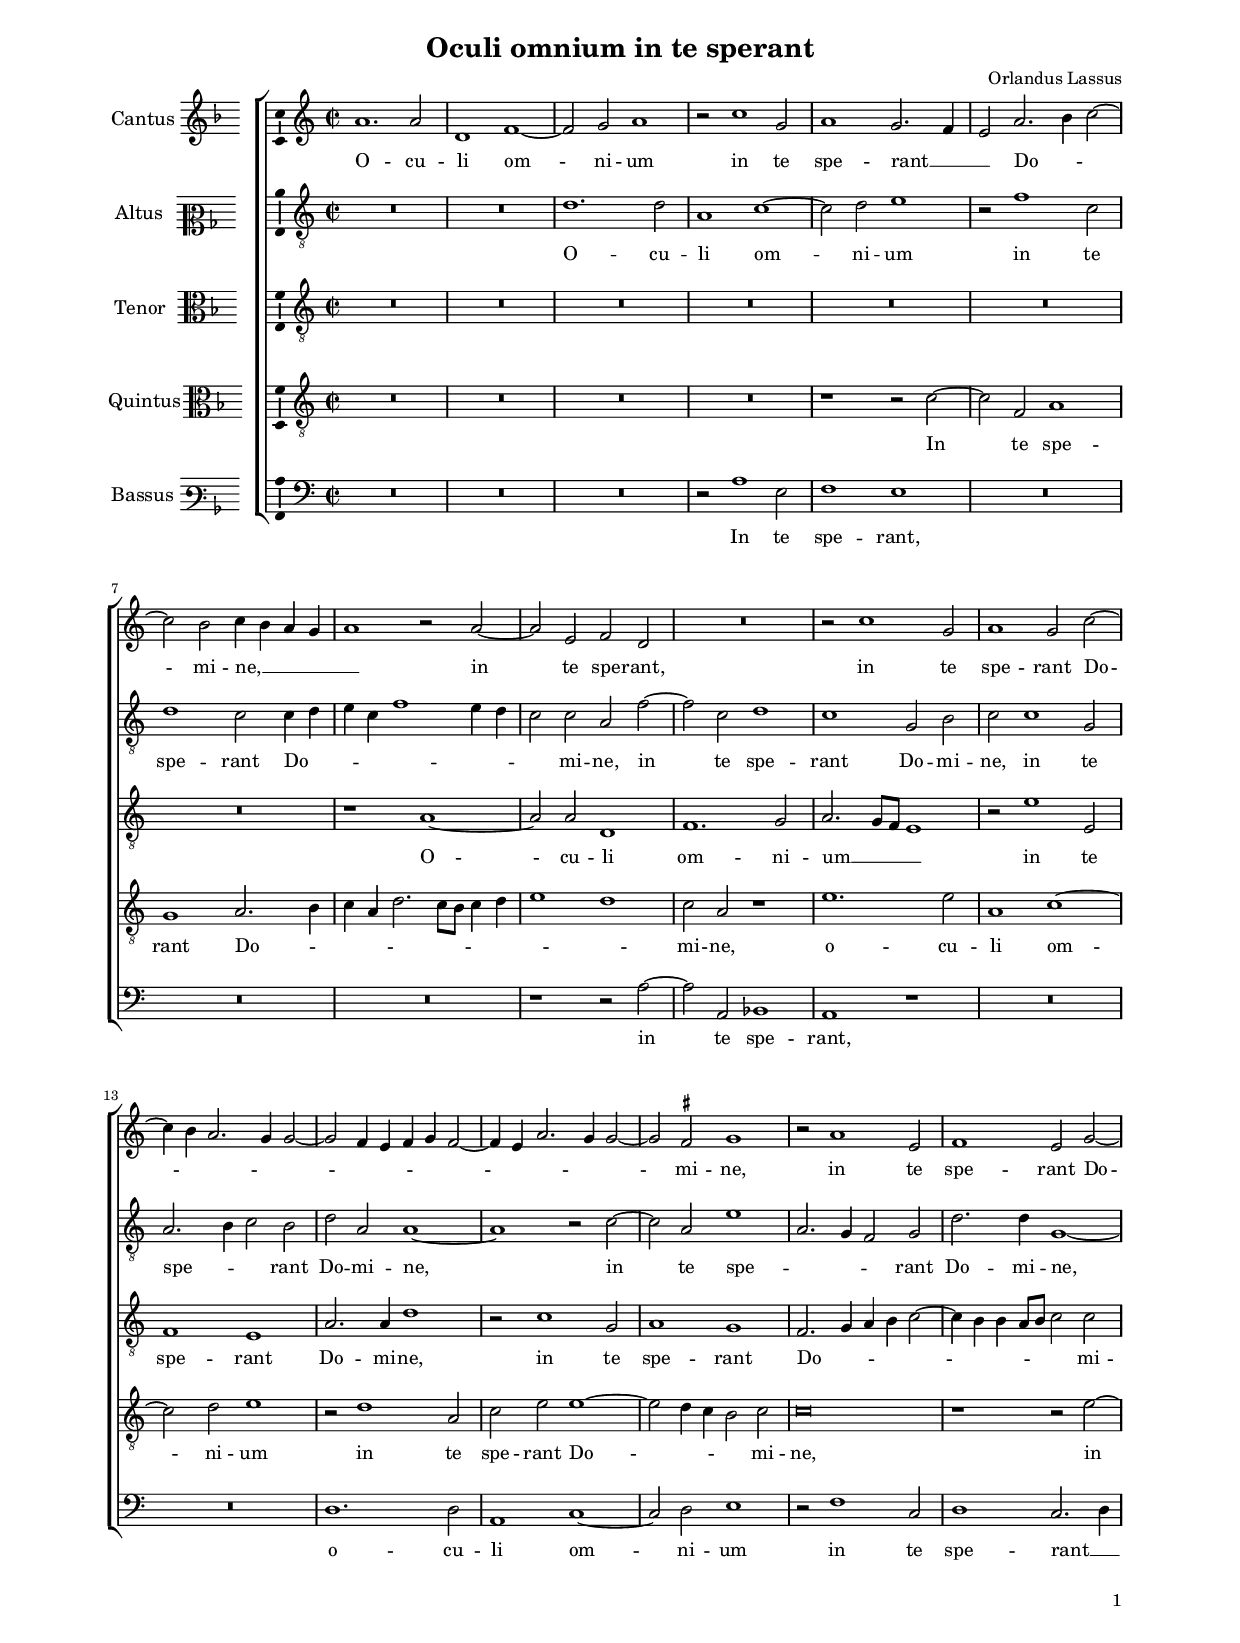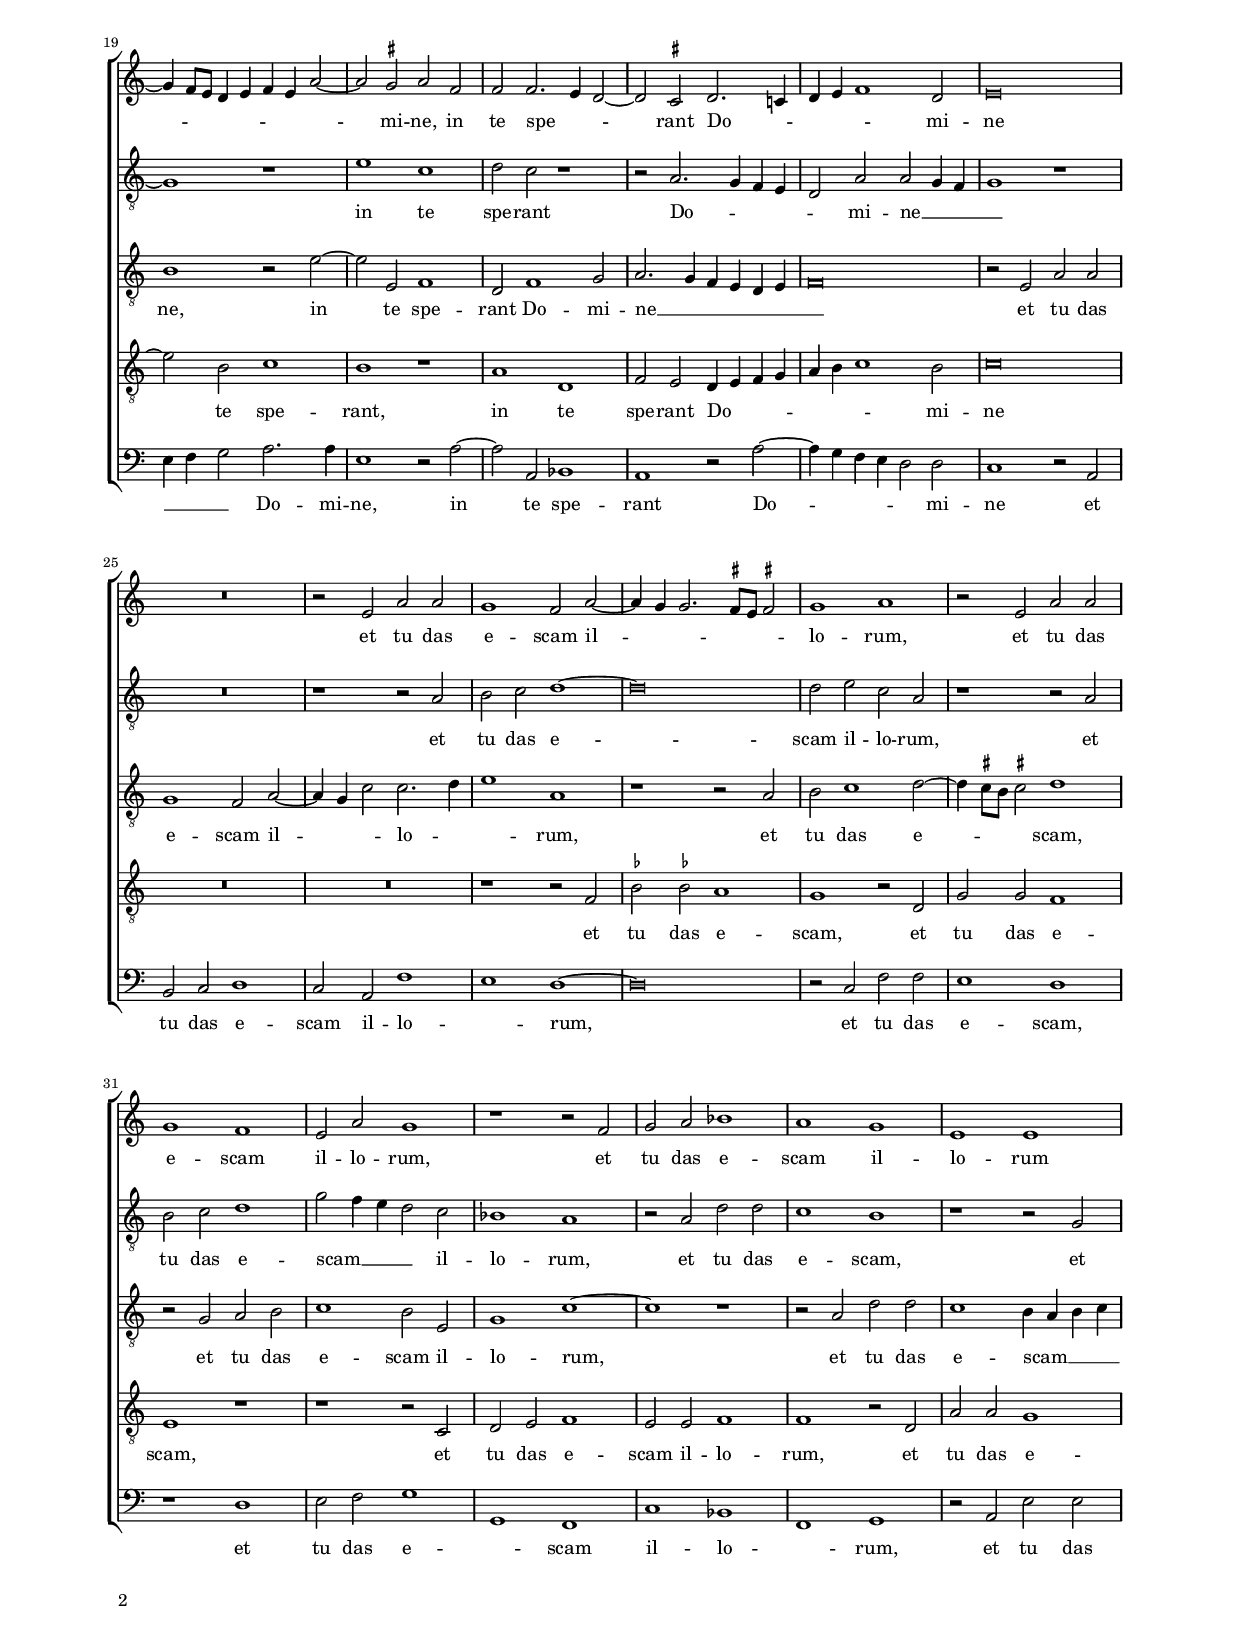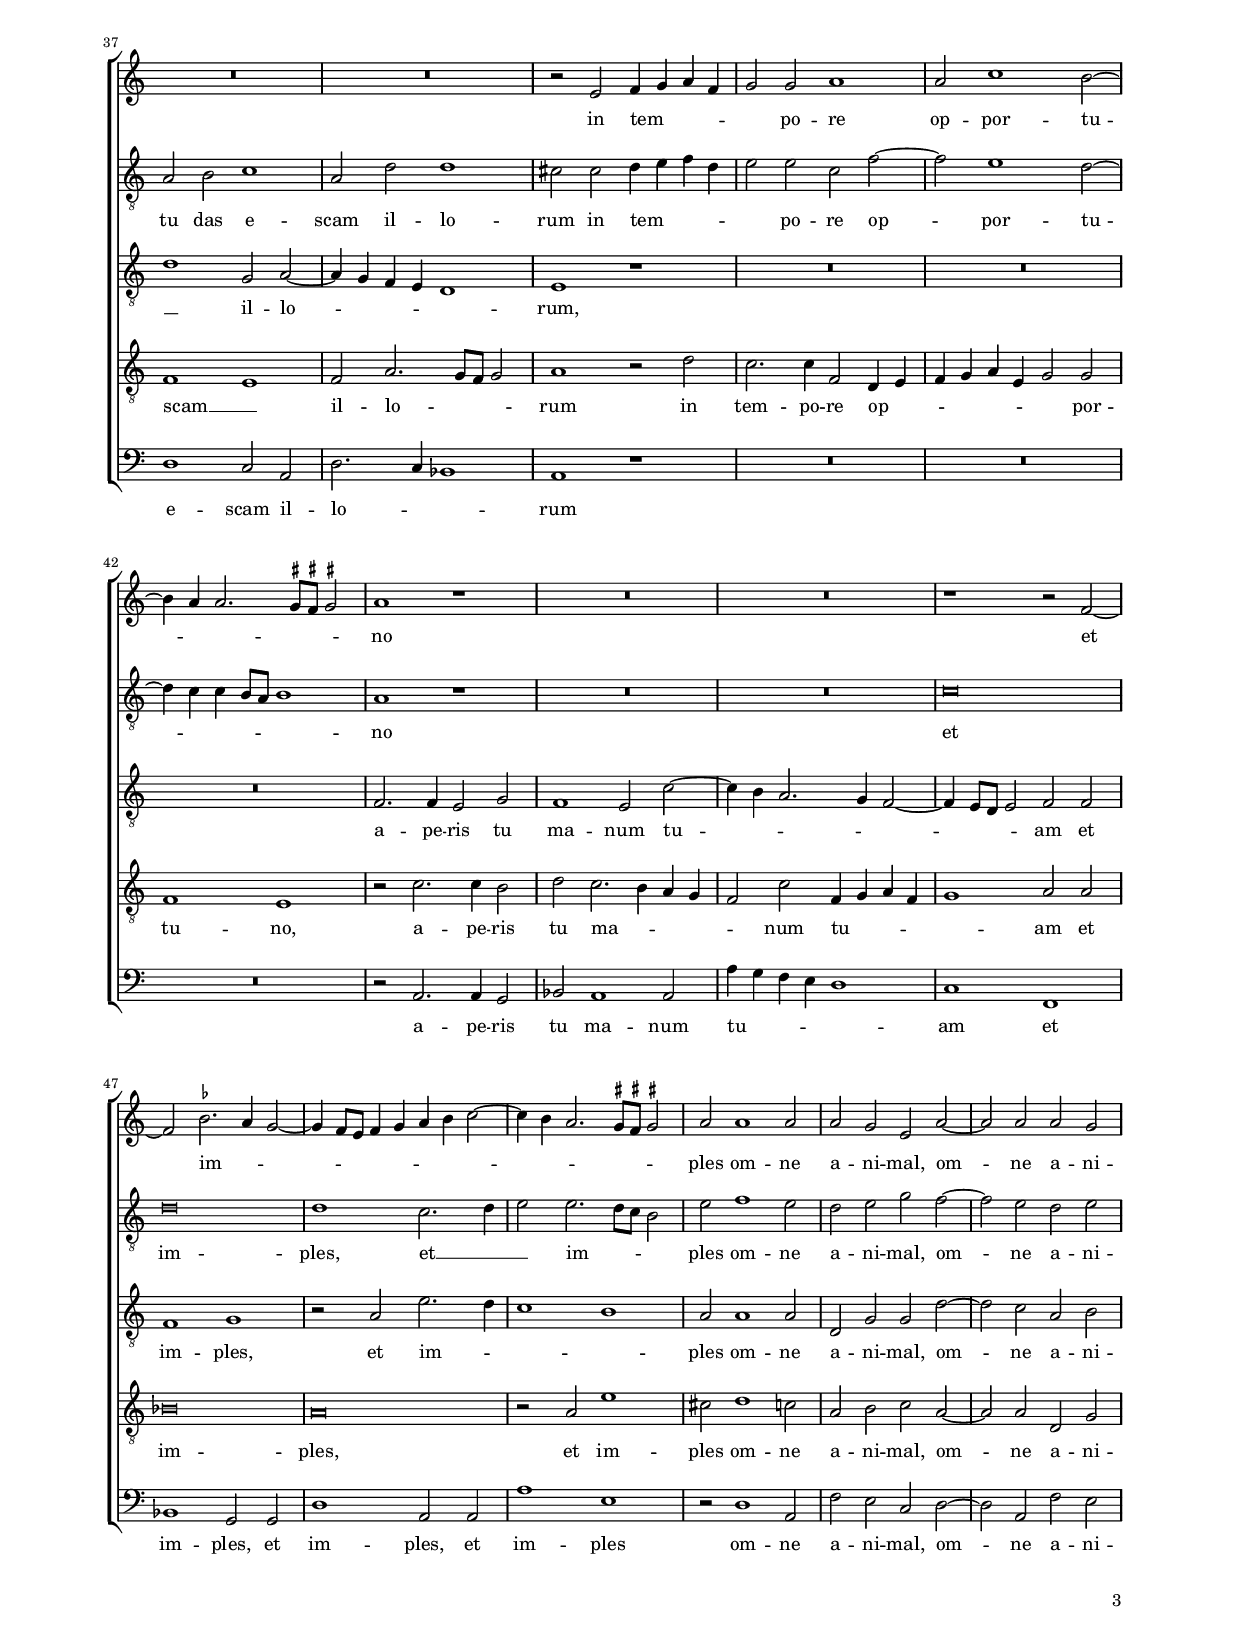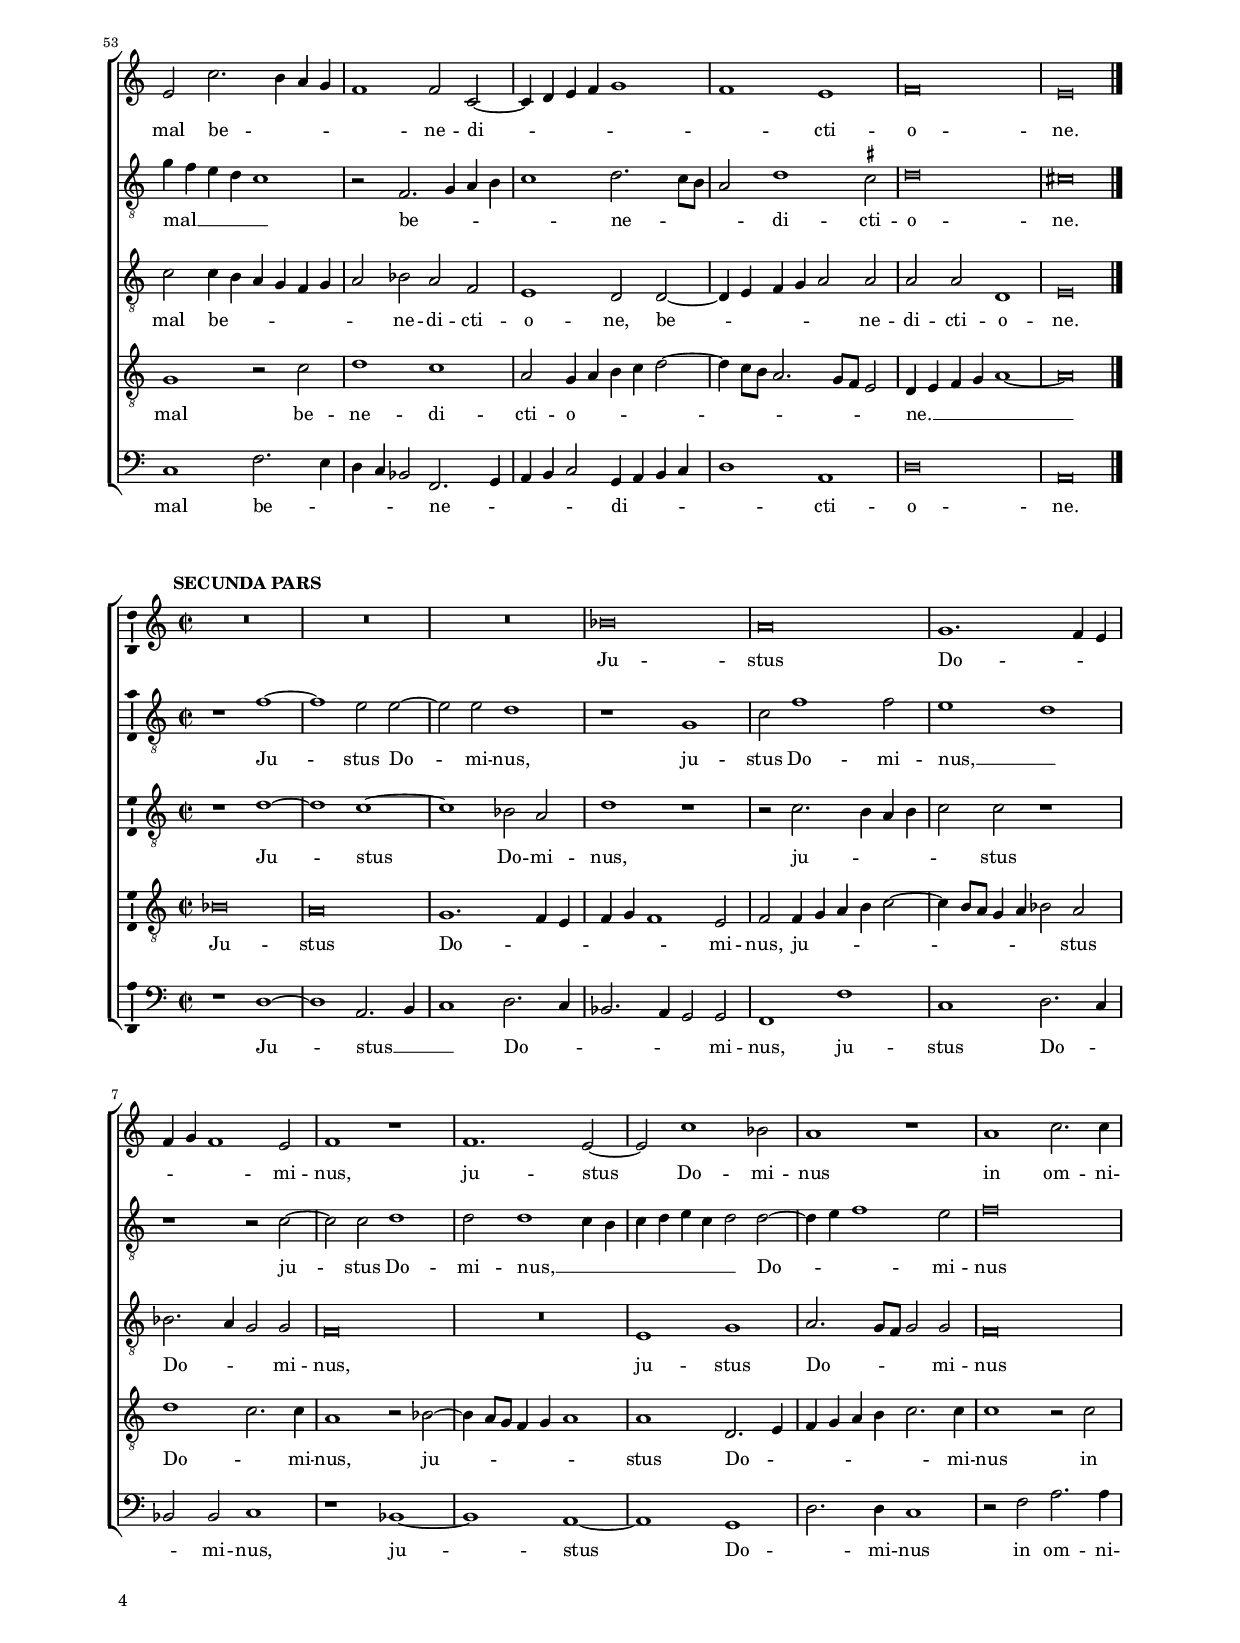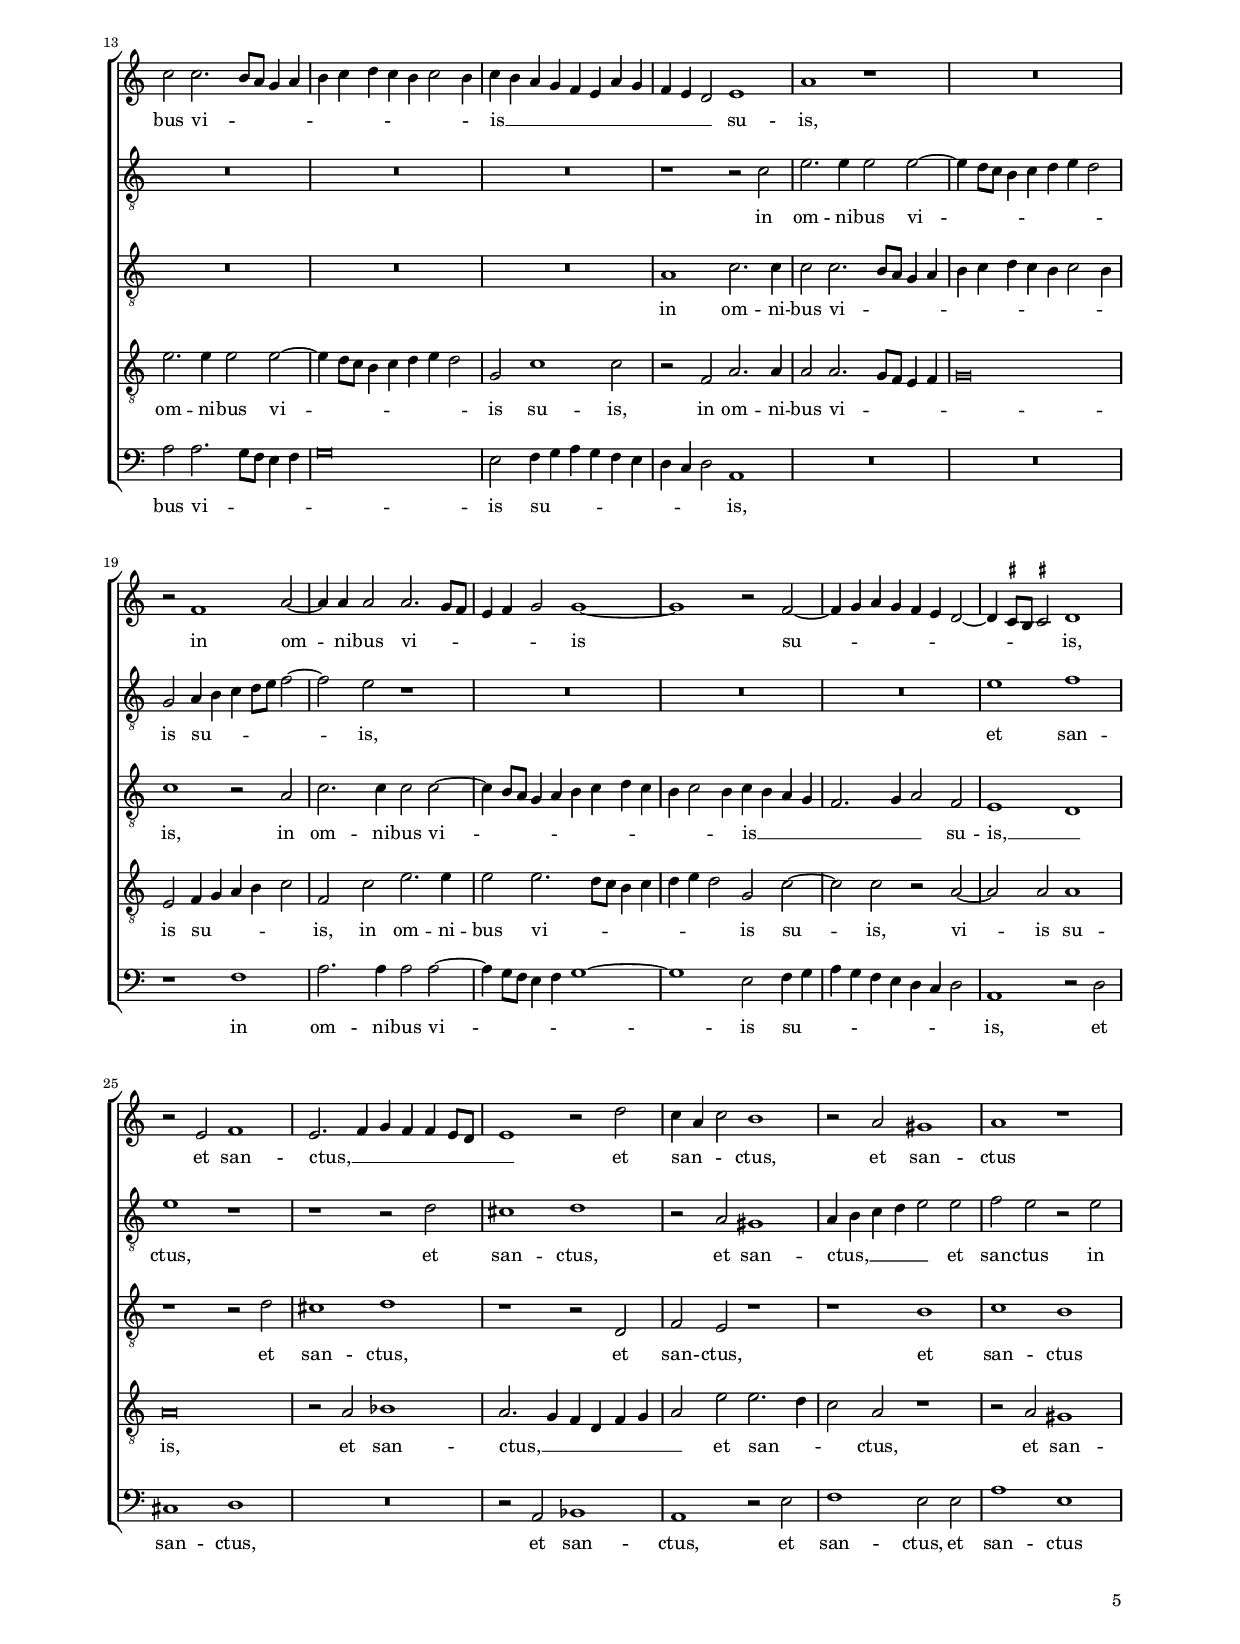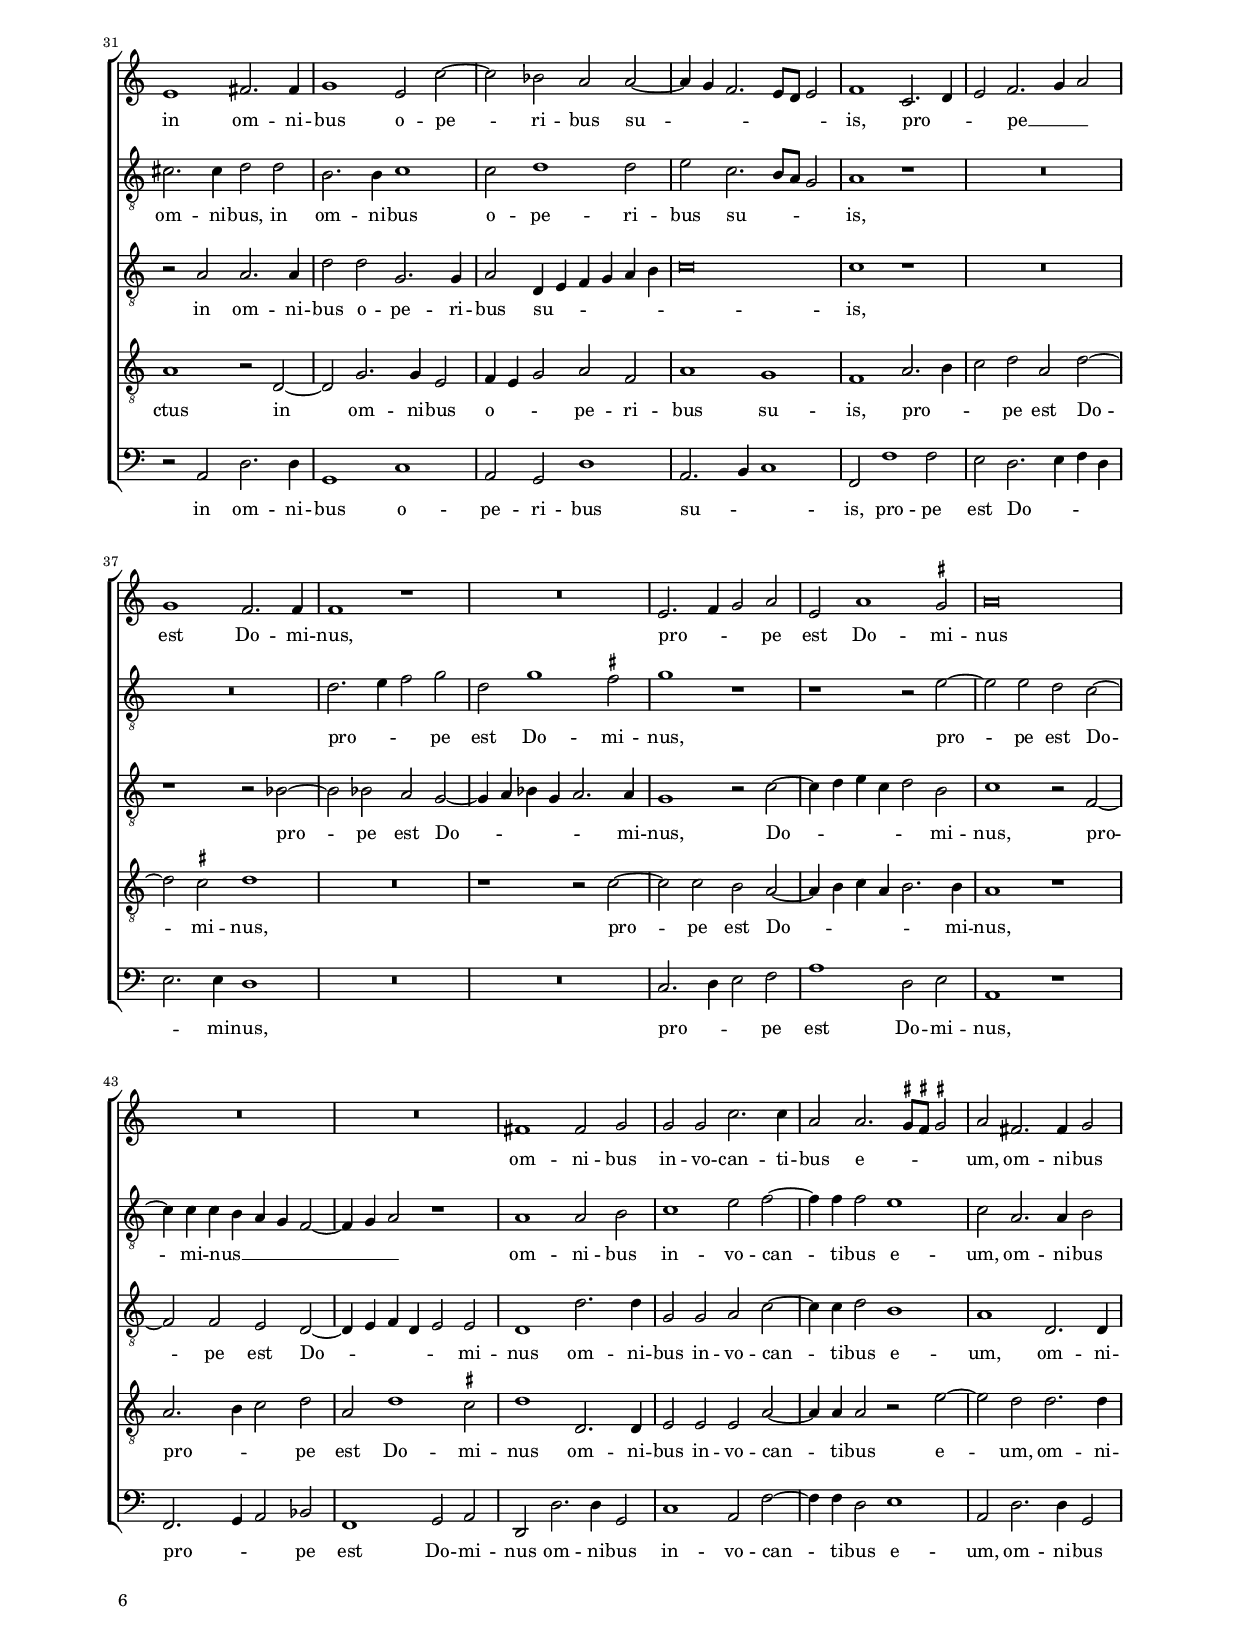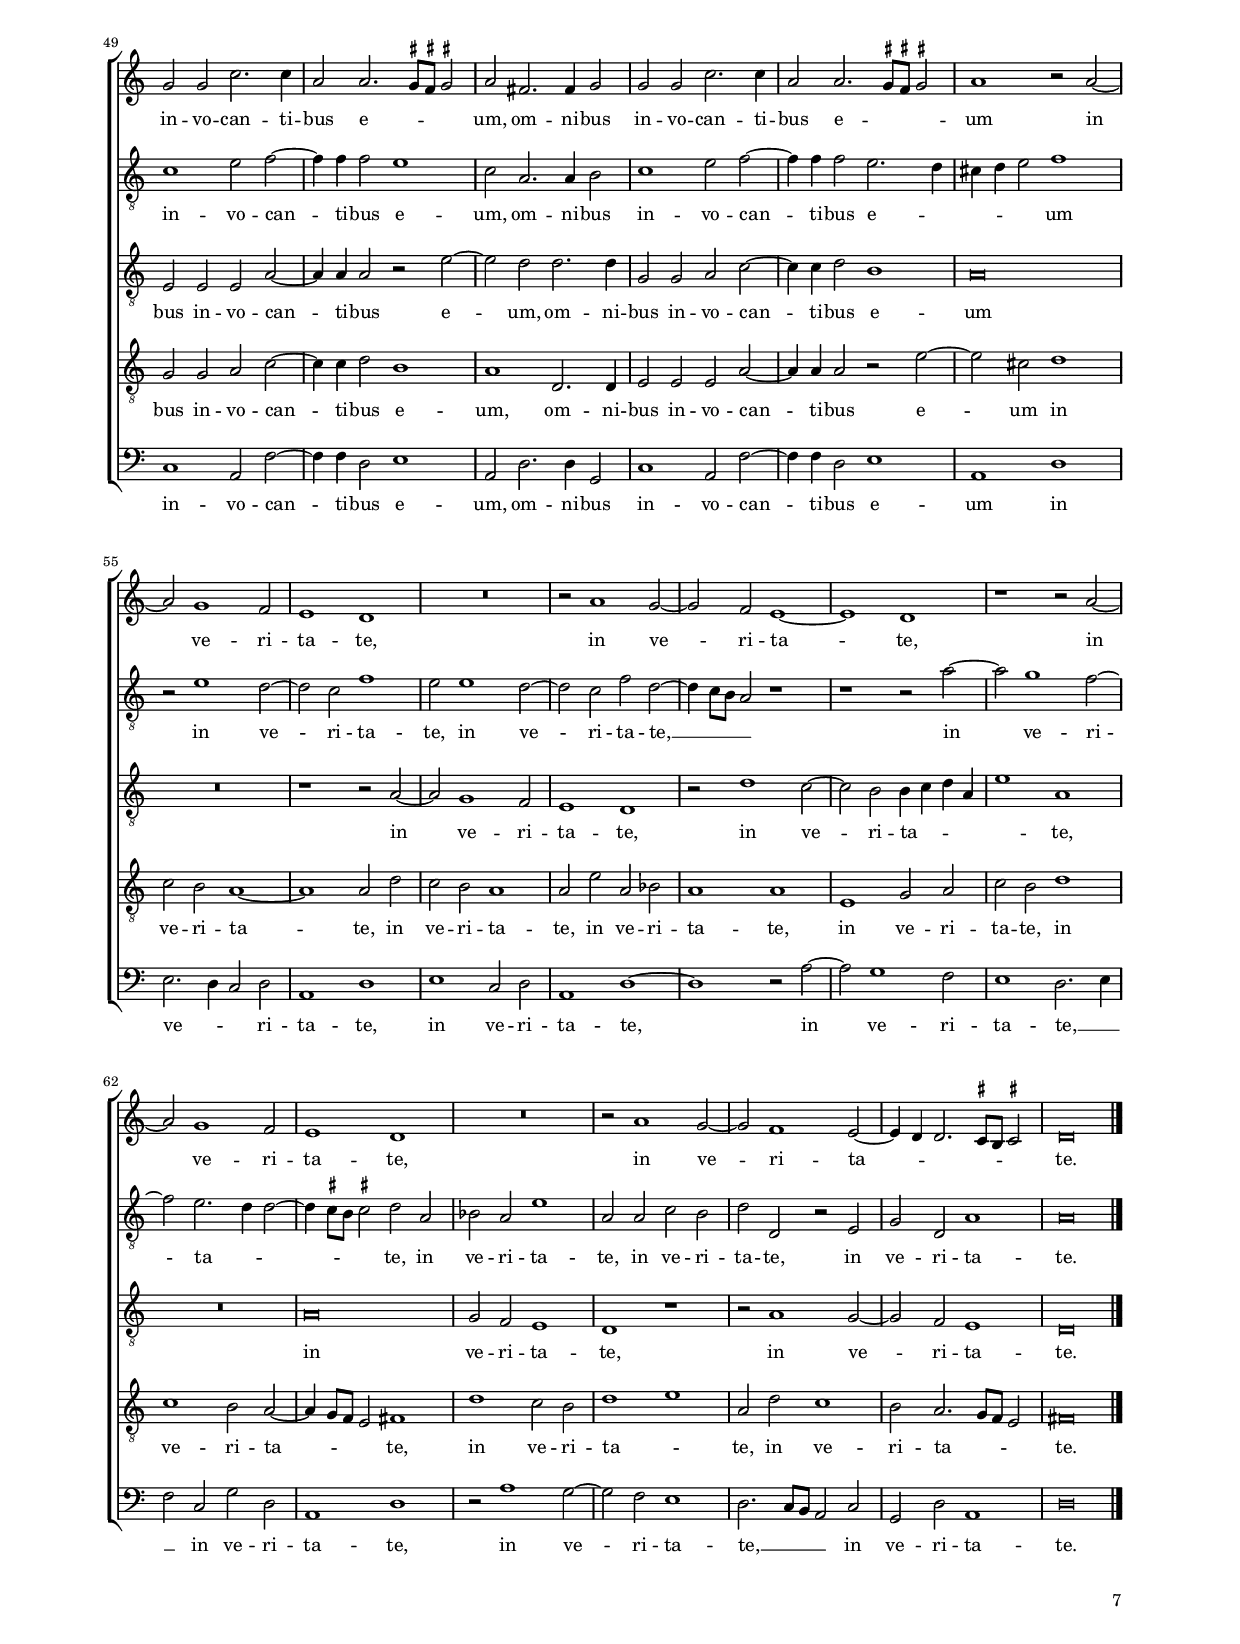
\header
{
  title="Oculi omnium in te sperant"
  composer="Orlandus Lassus"
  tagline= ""
}

\version "2.22.0"
\include "deutsch.ly"
#(set-global-staff-size 15)
#(ly:set-option 'point-and-click #f)

	
	ficta = { \once \set suggestAccidentals = ##t }
	
	forget = #(define-music-function (music) (ly:music?) #{
		\accidentalStyle forget
		$music
		\accidentalStyle default
		#})
    
    m = \melisma
    me = \melismaEnd


\paper
	{
	top-margin = 1.8 \cm
	bottom-margin = 1.2 \cm
	left-margin = 2 \cm
	right-margin = 2 \cm
	ragged-bottom = ##f
	ragged-last-bottom = ##t
	print-page-number = ##f
	score-system-spacing = #'((basic-distance . 16) (minimum-distance . 14) (padding . 5) (strechability . 150))
	system-system-spacing = #'((basic-distance . 16) (minimum-distance . 14) (padding . 5) (strechability . 150))
    oddFooterMarkup=\markup   \fill-line { "" \fromproperty #'page:page-number-string }
    evenFooterMarkup=\markup  \fill-line { \fromproperty #'page:page-number-string "" }
    last-bottom-spacing = #'((basic-distance . 12) (minimum-distance . 7) (padding . 4))
	systems-per-page = 3
%	min-systems-per-page = 3
	page-count = 7
	}

global = {
	\key f \major
	\time 2/2 \set Score.measureLength = #(ly:make-moment 2/1)
    \set Score.tempoHideNote = ##t
    \tempo 2 = 90
	\skip 1*2*58 \bar "|."
	}
	

incipitcantus = \markup { \score {
	{
	\set Staff.instrumentName = \markup { \fontsize #1 "Cantus" }
	\key f \major
	\clef violin
	s4 \bar ""
	}
	\layout  {
	raggedright = ##t
	indent = 1.2 \cm
	line-width = 2.2 \cm
	\context { \Staff \remove Time_signature_engraver }
	\override Staff.Clef.Y-extent = #'(0 . 0)
	}} \hspace #1 }
      
      
incipitaltus = \markup { \score {
	{
	\set Staff.instrumentName = \markup { \fontsize #1 "Altus" }
	\key f \major
	\clef mezzosoprano
	s4 \bar ""
	}
	\layout  {
	raggedright = ##t
	indent = 1.2 \cm
	line-width = 2.2 \cm
	\context { \Staff \remove Time_signature_engraver }
	\override Staff.Clef.Y-extent = #'(0 . 0)
	}} \hspace #1 }


incipittenor = \markup { \score {
	{
	\set Staff.instrumentName = \markup { \fontsize #1 "Tenor" }
	\key f \major
	\clef alto
	s4 \bar ""
	}
	\layout  {
	raggedright = ##t
	indent = 1.2 \cm
	line-width = 2.2 \cm
	\context { \Staff \remove Time_signature_engraver }
	\override Staff.Clef.Y-extent = #'(0 . 0)
	}} \hspace #1 }
      
      
incipitquintus = \markup { \score {
	{
	\set Staff.instrumentName = \markup { \fontsize #1 "Quintus" }
	\key f \major
	\clef alto
	s4 \bar ""
	}
	\layout  {
	raggedright = ##t
	indent = 1.2 \cm
	line-width = 2.2 \cm
	\context { \Staff \remove Time_signature_engraver }
	\override Staff.Clef.Y-extent = #'(0 . 0)
	}} \hspace #1 }
      
      
incipitbassus = \markup { \score {
	{
	\set Staff.instrumentName = \markup { \fontsize #1 "Bassus" }
	\key f \major
	\clef varbaritone
	s4 \bar ""
	}
	\layout  {
	raggedright = ##t
	indent = 1.2 \cm
	line-width = 2.2 \cm
	\context { \Staff \remove Time_signature_engraver }
	\override Staff.Clef.Y-extent = #'(0 . 0)
	}} \hspace #1 }


cantus = \relative c''
	{
	d1. d2
	g,1 b~
	b2 c d1
	r2 f1 c2
%5
	d1 c2. \m b4 |
	a2 \me d2. \m e4 f2~
	f2 \me e f4 \m e d c
	d1 \me r2 d~
	d2 a b g
%10
	R\breve |
	r2 f'1 c2
	d1 c2 f~
	f4 \m e d2. c4 c2~
	c2 b4 a b c b2~
%15
	b4 a d2. c4 c2~ |
	c2 \me \ficta h c1
	r2 d1 a2
	b1 a2 c~
	c4 \m b8 a g4 a b a d2~
%20
	d2 \me \ficta cis d b |
	b2 b2. \m a4 g2~
	g2 \me \ficta fis g2. \m f4
	g4 a b1 \me g2
	a\breve
%25
	R\breve |
	r2 a d d
	c1 b2 d~
	d4 \m c c2. \ficta h8 a \ficta h!2 \me
	c1 d
%30
	r2 a d d |
	c1 b
	a2 d c1
	r1 r2 b
	c2 d es1
%35
	d1 c |
	a1 a
	R\breve
	R\breve
	r2 a b4 \m c d b
%40
	c2 \me c d1 |
	d2 f1 e2~
	e4 \m d d2. \ficta cis8 \ficta h \ficta cis!2 \me
	d1 r
	R\breve
%45
	R\breve |
	r1 r2 b~
	b2 \ficta es2. \m d4 c2~
	c4 b8 a b4 c d e f2~
	f4 e d2. \ficta cis8 \ficta h \ficta cis!2 \me
%50
	d2 d1 d2 |
	d2 c a d~
	d2 d d c
	a2 f'2. \m e4 d c
	b1 \me b2 f~
%55
	f4 \m g a b c1 |
	b1 \me a
	b\breve
	a\breve |
	}


altus = \relative c'
    {
	R\breve
	R\breve
	g'1. g2
	d1 f~
%5
	f2 g a1 |
	r2 b1 f2
	g1 f2 f4 \m g 
	a4 f b1 a4 g
	f2 \me f d b'~
%10
	b2 f g1 |
	f1 c2 e
	f2 f1 c2
	d2. \m e4 f2 \me e
	g2 d d1~
%15
	d1 r2 f~ |
	f2 d a'1 \m
	d,2. c4 b2 \me c
	g'2. g4 c,1~
	c1 r
%20
	a'1 f |
	g2 f r1
	r2 d2. \m c4 b a
	g2 \me d' d \m c4 b
	c1 \me r
%25
	R\breve |
	r1 r2 d
	e2 f g1~
	g\breve
	g2 a f d
%30
	r1 r2 d |
	e2 f g1
	c2 \m b4 a g2 \me f
	es1 d
	r2 d g g
%35
	f1 e |
	r1 r2 c
	d2 e f1
	d2 g g1
	fis2 fis g4 \m a b g
%40
	a2 \me a f b~ |
	b2 a1 g2~
	g4 \m f f e8 d e1 \me
	d1 r
	R\breve
%45
	R\breve |
	f\breve
	g\breve
	g1 f2. \m g4
	a2 \me a2. \m g8 f e2 \me
%50
	a2 b1 a2 |
	g2 a c b~
	b2 a g a
	c4 \m b a g f1 \me
	r2 b,2. \m c4 d e
%55
	f1 \me g2. \m f8 e |
	d2 \me g1 \ficta fis2
	g\breve
	fis\breve |
	}


tenor = \relative c'
	{
	R\breve
	R\breve
	R\breve
	R\breve
%5
	R\breve |
	R\breve
	R\breve
	r1 d~
	d2 d g,1
%10
	b1. c2 |
	d2. \m c8 b a1 \me
	r2 a'1 a,2
	b1 a
	d2. d4 g1
%15
	r2 f1 c2 |
	d1 c
	b2. \m c4 d e f2~
	f4 e e d8 e f2 \me f
	e1 r2 a~
%20
	a2 a, b1 |
	g2 b1 c2
	d2. \m c4 b a g a
	b\breve \me
	r2 a d d
%25
	c1 b2 d~ |
	d4 \m c f2 \me f2. \m g4
	a1 \me d,
	r1 r2 d
	e2 f1 g2~
%30
	g4 \m \ficta fis8 e \ficta fis!2 \me g1 |
	r2 c, d e
	f1 e2 a,
	c1 f~
	f1 r
%35
	r2 d g g |
	f1 e4 \m d e f
	g1 \me c,2 d~
	d4 \m c b a g1 \me
	a1 r
%40
	R\breve |
	R\breve
	R\breve
	b2. b4 a2 c
	b1 a2 f'~
%45
	f4 \m e d2. c4 b2~ |
	b4 a8 g a2 \me b b
	b1 c
	r2 d a'2. \m g4
	f1 e \me
%50
	d2 d1 d2 |
	g,2 c c g'~
	g2 f d e
	f2 f4 \m e d c b c
	d2 \me es d b
%55
	a1 g2 g~ |
	g4 \m a b c d2 \me d
	d2 d g,1
	a\breve |
	}


quintus = \relative c'
	{
	R\breve
	R\breve
	R\breve
	R\breve
%5
	r1 r2 f~ |
	f2 b, d1
	c1 d2. \m e4
	f4 d g2. f8 e f4 g
	a1 g \me
%10
	f2 d r1 |
	a'1. a2
	d,1 f~
	f2 g a1
	r2 g1 d2
%15
	f2 a a1~ |
	a2 \m g4 f e2 \me f
	f\breve
	r1 r2 a~
	a2 e f1
%20
	e1 r |
	d1 g,
	b2 a g4 \m a b c
	d4 e f1 \me e2
	f\breve
%25
	R\breve |
	R\breve
	r1 r2 b,
	\ficta es2 \ficta es! d1
	c1 r2 g
%30
	c2 c b1 |
	a1 r
	r1 r2 f
	g a b1
	a2 a b1
%35
	b1 r2 g |
	d'2 d c1
	b1 \m a \me
	b2 d2. \m c8 b c2 \me
	d1 r2 g
%40
	f2. f4 b,2 g4 \m a |
	b4 c d a c2 \me c
	b1 a
	r2 f'2. f4 e2
	g2 f2. \m e4 d c
%45
	b2 \me f' b,4 \m c d b |
	c1 \me d2 d
	es\breve
	d\breve
	r2 d a'1
%50
	fis2 g1 f2 |
	d2 e f d~
	d2 d g, c
	c1 r2 f
	g1 f
%55
	d2 c4 \m d e f g2~ |
	g4 f8 e d2. c8 b a2 \me
	g4 \m a b c d1~
	d\breve \me |
	}


bassus = \relative c
	{
	R\breve
	R\breve
	R\breve
	r2 d'1 a2
%5
	b1 a |
	R\breve
	R\breve
	R\breve
	r1 r2 d~
%10
	d2 d, es1 |
	d1 r
	R\breve
	R\breve
	g1. g2
%15
	d1 f~ |
	f2 g a1
	r2 b1 f2
	g1 f2. \m g4
	a4 b c2 \me d2. d4
%20
	a1 r2 d~ |
	d2 d, es1
	d1 r2 d'~
	d4 \m c b a g2 \me g
	f1 r2 d
%25
	e2 f g1 |
	f2 d b'1 \m
	a1 \me g~
	g\breve
	r2 f b b
%30
	a1 g |
	r1 g
	a2 b c1 \m
	c,1 \me b
	f'1 es1 \m
%35
	b1 \me c |
	r2 d a' a
	g1 f2 d
	g2. \m f4 es1 \me
	d1 r
%40
	R\breve |
	R\breve
	R\breve
	r2 d2. d4 c2
	es2 d1 d2
%45
	d'4 \m c b a g1 \me |
	f1 b,
	es1 c2 c
	g'1 d2 d
	d'1 a
%50
	r2 g1 d2 |
	b'2 a f g~
	g2 d b' a
	f1 b2. \m a4
	g4 f es2 \me b2. \m c4
%55
	d4 e f2 \me c4 \m d e f |
	g1 \me d
	g\breve
	d\breve |
	}


lyricscantus = \lyricmode {
	O -- cu -- li om -- ni -- um in te spe -- rant __ Do -- mi -- ne, __
	in te spe -- rant,
	in te spe -- rant Do -- mi -- ne,
	in te spe -- rant Do -- mi -- ne,
	in te spe -- rant Do -- mi -- ne
	et tu das e -- scam il -- lo -- rum,
	et tu das e -- scam il -- lo -- rum,
	et tu das e -- scam il -- lo -- rum in tem -- po -- re op -- por -- tu -- no
	et im -- ples om -- ne a -- ni -- mal,
	om -- ne a -- ni -- mal be -- ne -- di -- cti -- o -- ne.
	}


lyricsaltus = \lyricmode {
	O -- cu -- li om -- ni -- um in te spe -- rant Do -- mi -- ne,
	in te spe -- rant Do -- mi -- ne,
	in te spe -- rant Do -- mi -- ne,
	in te spe -- rant Do -- mi -- ne,
	in te spe -- rant Do -- mi -- ne __
	et tu das e -- scam il -- lo -- rum,
	et tu das e -- scam __ il -- lo -- rum,
	et tu das e -- scam,
	et tu das e -- scam il -- lo -- rum in tem -- po -- re op -- por -- tu -- no
	et im -- ples,
	et __ im -- ples om -- ne a -- ni -- mal,
	om -- ne a -- ni -- mal __ be -- ne -- di -- cti -- o -- ne.
	}


lyricstenor = \lyricmode {
	O -- cu -- li om -- ni -- um __ in te spe -- rant Do -- mi -- ne,
	in te spe -- rant Do -- mi -- ne,
	in te spe -- rant Do -- mi -- ne __
	et tu das e -- scam il -- lo -- rum,
	et tu das e -- scam,
	et tu das e -- scam il -- lo -- rum,
	et tu das e -- scam __ il -- lo -- rum,
	a -- pe -- ris tu ma -- num tu -- am
	et im -- ples,
	et im -- ples om -- ne a -- ni -- mal,
	om -- ne a -- ni -- mal be -- ne -- di -- cti -- o -- ne,
	be -- ne -- di -- cti -- o -- ne.
	}


lyricsquintus = \lyricmode {
	In te spe -- rant Do -- mi -- ne,
	o -- cu -- li om -- ni -- um in te spe -- rant Do -- mi -- ne,
	in te spe -- rant,
	in te spe -- rant Do -- mi -- ne
	et tu das e -- scam,
	et tu das e -- scam,
	et tu das e -- scam il -- lo -- rum,
	et tu das e -- scam __ il -- lo -- rum
	in tem -- po -- re op -- por -- tu -- no,
	a -- pe -- ris tu ma -- num tu -- am
	et im -- ples,
	et im -- ples om -- ne a -- ni -- mal,
	om -- ne a -- ni -- mal be -- ne -- di -- cti -- o -- ne. __
	}


lyricsbassus = \lyricmode {
	In te spe -- rant,
	in te spe -- rant,
	o -- cu -- li om -- ni -- um in te spe -- rant __ Do -- mi -- ne,
	in te spe -- rant Do -- mi -- ne
	et tu das e -- scam il -- lo -- rum,
	et tu das e -- scam,
	et tu das e -- scam il -- lo -- rum,
	et tu das e -- scam il -- lo -- rum
	a -- pe -- ris tu ma -- num tu -- am
	et im -- ples,
	et im -- ples,
	et im -- ples om -- ne a -- ni -- mal,
	om -- ne a -- ni -- mal be -- ne -- di -- cti -- o -- ne.
	}


\score
{  
    \transpose f c {
	\new ChoirStaff \with { \override StaffGrouper.staff-staff-spacing.basic-distance = #12 }
	<<

	\new Staff << \global
	\new Voice="v1" {
		\set Staff.instrumentName=\incipitcantus
		\set Staff.midiInstrument = "reed organ"
		\clef violin
		\cantus }
	\new Lyrics \lyricsto "v1" {\lyricscantus }
	>>


	\new Staff << \global
	\new Voice="v2" {
		\set Staff.instrumentName=\incipitaltus
		\set Staff.midiInstrument = "reed organ"
        \clef "G_8"
		\altus}
	\new Lyrics \lyricsto "v2" {\lyricsaltus }
	>>


	\new Staff << \global
	\new Voice="v3" {
		\set Staff.instrumentName=\incipittenor
		\set Staff.midiInstrument = "reed organ"
		\clef "G_8"
		\tenor }
	\new Lyrics \lyricsto "v3" {\lyricstenor }
	>>


	\new Staff << \global
	\new Voice="v5" {
		\set Staff.instrumentName=\incipitquintus
		\set Staff.midiInstrument = "reed organ"
		\clef "G_8"
		\quintus}
	\new Lyrics \lyricsto "v5" {\lyricsquintus }
	>>


	\new Staff << \global
	\new Voice="v4" {
		\set Staff.instrumentName=\incipitbassus
		\set Staff.midiInstrument = "reed organ"
		\clef bass
		\bassus }
	\new Lyrics \lyricsto "v4" {\lyricsbassus}
	>>

	>>
    } % transpose

	\layout
	{
	indent = 2.5 \cm
	\context { \Staff \override TimeSignature.break-visibility = #end-of-line-invisible }
	\context { \Lyrics \override VerticalAxisGroup.nonstaff-relatedstaff-spacing.padding = #1.4 }
%	\context { \Lyrics \override LyricText.font-size = #1 }
	\context { \Staff \consists "Ambitus_engraver" }
	\context { \Score \override BarNumber.padding = #2 }
	\context { \Voice \override NoteHead.style = #'baroque }
	}


\midi
	{
	}

}

%%%%%%%%%%%%%%%%%%%%  PARS SECUNDA


global = {
	\key f \major
	\time 2/2 \set Score.measureLength = #(ly:make-moment 2/1)
    \set Score.tempoHideNote = ##t
    \tempo 2 = 90
	\skip 1*2*68 \bar "|."
	}


cantus = \relative c''
	{
	R\breve
	R\breve
	R\breve
	es\breve
%5
	d\breve |
	c1. \m b4 a
	b4 c b1 \me a2
	b1 r
	b1. a2~
%10
	a2 f'1 es2 |
	d1 r
	d1 f2. f4
	f2 f2. \m e8 d c4 d
	e4 f g f e f2 e4 \me
%15
	f4 \m e d c b a d c |
	b4 a g2 \me a1
	d1 r
	R\breve
	r2 b1 d2~
%20
	d4 d d2 d2. \m c8 b |
	a4 b c2 \me c1~
	c1 r2 b~
	b4 \m c d c b a g2~
	g4 \ficta fis8 e \ficta fis!2 \me g1
%25
	r2 a b1 |
	a2. \m b4 c b b a8 g 
	a1 \me r2 g'
	f4 \m d f2 \me e1
	r2 d cis1
%30
	d1 r |
	a1 h2. h4
	c1 a2 f'~
	f2 es d d~
	d4 \m c b2. a8 g a2 \me
%35
	b1 f2. \m g4 |
	a2 \me b2. \m c4 d2 \me
	c1 b2. b4
	b1 r
	R\breve
%40
	a2. \m b4 c2 \me d |
	a2 d1 \ficta cis2
	d\breve
	R\breve
	R\breve
%45
	h1 h2 c |
	c2 c f2. f4
	d2 d2. \m \ficta cis8 \ficta h \ficta cis!2 \me
	d2 h2. h4 c2
	c2 c f2. f4
%50
	d2 d2. \m \ficta cis8 \ficta h \ficta cis!2 \me |
	d2 h2. h4 c2
	c2 c f2. f4
	d2 d2. \m \ficta cis8 \ficta h \ficta cis!2 \me
	d1 r2 d~
%55
	d2 c1 b2 |
	a1 g
	R\breve
	r2 d'1 c2~
	c2 b a1~
%60
	a1 g |
	r1 r2 d'~
	d2 c1 b2
	a1 g
	R\breve
%65
	r2 d'1 c2~ |
	c2 b1 a2~
	a4 \m g g2. \ficta fis8 e \ficta fis!2 \me
	g\breve |
	}


altus = \relative c'
    {
	r1 b'~
	b1 a2 a~
	a2 a g1
	r1 c,
%5
	f2 b1 b2 |
	a1 \m g \me
	r1 r2 f~
	f2 f g1
	g2 g1 \m f4 e
%10
	f4 g a f g2 \me g~ |
	g4 \m a b1 \me a2
	b\breve
	R\breve
	R\breve
%15
	R\breve |
	r1 r2 f
	a2. a4 a2 a~
	a4 \m g8 f e4 f g a g2 \me
	c,2 d4 \m e f g8 a b2~
%20
	b2 \me a r1 |
	R\breve
	R\breve
	R\breve
	a1 b
%25
	a1 r |
	r1 r2 g
	fis1 g
	r2 d cis1
	d4 \m e f g a2 \me a
%30
	b2 a r a |
	fis2. fis4 g2 g
	e2. e4 f1
	f2 g1 g2
	a2 f2. \m e8 d c2 \me
%35
	d1 r |
	R\breve
	R\breve
	g2. \m a4 b2 \me c
	g2 c1 \ficta h2
%40
	c1 r |
	r1 r2 a~
	a2 a g f~
	f4 f f \m e d c b2~
	b4 c d2 \me r1
%45
	d1 d2 e |
	f1 a2 b~
	b4 b b2 a1
	f2 d2. d4 e2
	f1 a2 b~
%50
	b4 b b2 a1 |
	f2 d2. d4 e2
	f1 a2 b~
	b4 b b2 a2. \m g4
	fis4 g a2 \me b1
%55
	r2 a1 g2~ |
	g2 f b1
	a2 a1 g2~
	g2 f b g~
	g4 \m f8 e d2 \me r1
%60
	r1 r2 d'~ |
	d2 c1 b2~
	b2 a2. \m g4 g2~
	g4 \ficta fis8 e \ficta fis!2 \me g d
	es2 d a'1
%65
	d,2 d f e |
	g2 g, r a
	c2 g d'1
	d\breve |
	}


tenor = \relative c'
	{
	r1 g'~
	g1 f~
	f1 es2 d
	g1 r
%5
	r2 f2. \m e4 d e |
	f2 \me f r1
	es2. \m d4 c2 \me c
	b\breve
	R\breve
%10
	a1 c |
	d2. \m c8 b c2 \me c
	b\breve
	R\breve
	R\breve
%15
	R\breve |
	d1 f2. f4
	f2 f2. \m e8 d c4 d
	e4 f g f e f2 e4 \me
	f1 r2 d
%20
	f2. f4 f2 f~ |
	f4 \m e8 d c4 d e f g f
	e4 f2 e4 \me f \m e d c
	b2. c4 d2 \me b
	a1 \m g \me
%25
	r1 r2 g' |
	fis1 g
	r1 r2 g,
	b2 a r1
	r1 e'
%30
	f1 e |
	r2 d d2. d4
	g2 g c,2. c4
	d2 g,4 \m a b c d e
	f\breve \me
%35
	f1 r |
	R\breve
	r1 r2 es~
	es2 es d c~
	c4 \m d es c d2. \me d4
%40
	c1 r2 f~ |
	f4 \m g a f g2 \me e
	f1 r2 b,~
	b2 b a g~
	g4 \m a b g a2 \me a
%45
	g1 g'2. g4 |
	c,2 c d f~
	f4 f g2 e1
	d1 g,2. g4
	a2 a a d~
%50
	d4 d d2 r a'~ |
	a2 g g2. g4
	c,2 c d f~
	f4 f g2 e1
	d\breve
%55
	R\breve |
	r1 r2 d~
	d2 c1 b2
	a1 g
	r2 g'1 f2~
%60
	f2 e e4 \m f g d |
	a'1 \me d,
	R\breve
	d\breve
	c2 b a1
%65
	g1 r |
	r2 d'1 c2~
	c2 b a1
	g\breve |
	}


quintus = \relative c'
	{
	es\breve
	d\breve
	c1. \m b4 a
	b4 c b1 \me a2
%5
	b2 b4 \m c d e f2~ |
	f4 e8 d c4 d es2 \me d
	g1 \m f2. \me f4
	d1 r2 es~
	es4 \m d8 c b4 c d1 \me
%10
	d1 g,2. \m a4 |
	b4 c d e f2. \me f4
	f1 r2 f
	a2. a4 a2 a~
	a4 \m g8 f e4 f g a g2 \me
%15
	c,2 f1 f2 |
	r2 b, d2. d4
	d2 d2. \m c8 b a4 b
	c\breve \me
	a2 b4 \m c d e f2 \me
%20
	b,2 f' a2. a4 |
	a2 a2. \m g8 f e4 f
	g4 a g2 \me c, f~
	f2 f r d~
	d2 d d1
%25
	d\breve |
	r2 d es1
	d2. \m c4 b g b c
	d2 \me a' a2. \m g4
	f2 \me d r1
%30
	r2 d cis1 |
	d1 r2 g,~
	g2 c2. c4 a2
	b4 \m a c2 \me d b
	d1 c
%35
	b1 d2. \m e4 |
	f2 \me g d g~
	g2 \ficta fis g1
	R\breve
	r1 r2 f~
%40
	f2 f e d~ |
	d4 \m e f d e2. \me e4
	d1 r
	d2. \m e4 f2 \me g
	d2 g1 \ficta fis2
%45
	g1 g,2. g4 |
	a2 a a d~
	d4 d d2 r a'~
	a2 g g2. g4
	c,2 c d f~
%50
	f4 f g2 e1 |
	d1 g,2. g4
	a2 a a d~
	d4 d d2 r a'~
	a2 fis g1
%55
	f2 e d1~ |
	d1 d2 g
	f2 e d1
	d2 a' d, es
	d1 d
%60
	a1 c2 d |
	f2 e g1
	f1 e2 d~
	d4 \m c8 b a2 \me h1
	g'1 f2 e
%65
	g1 \m a \me |
	d,2 g f1
	e2 d2. \m c8 b a2 \me
	h\breve |
    }


bassus = \relative c
	{
	r1 g'~
	g1 d2. \m e4
	f1 \me g2. \m f4
	es2. d4 c2 \me c
%5
	b1 b' |
	f1 g2. \m f4
	es2 \me es f1
	r1 es~
	es1 d~
%10
	d1 c \m |
	g'2. \me g4 f1
	r2 b d2. d4
	d2 d2. \m c8 b a4 b
	c\breve \me
%15
	a2 b4 \m c d c b a |
	g4 f g2 \me d1
	R\breve
	R\breve
	r1 b'
%20
	d2. d4 d2 d~ |
	d4 \m c8 b a4 b c1~
	c1 \me a2 b4 \m c
	d4 c b a g f g2 \me
	d1 r2 g
%25
	fis1 g |
	R\breve
	r2 d es1
	d1 r2 a'
	b1 a2 a
%30
	d1 a |
	r2 d, g2. g4
	c,1 f
	d2 c g'1
	d2. \m e4 f1 \me
%35
	b,2 b'1 b2 |
	a2 g2. \m a4 b g
	a2. \me a4 g1
	R\breve
	R\breve
%40
	f2. \m g4 a2 \me b |
	d1 g,2 a
	d,1 r
	b2. \m c4 d2 \me es
	b1 c2 d
%45
	g,2 g'2. g4 c,2 |
	f1 d2 b'~
	b4 b g2 a1
	d,2 g2. g4 c,2
	f1 d2 b'~
%50
	b4 b g2 a1 |
	d,2 g2. g4 c,2
	f1 d2 b'~
	b4 b g2 a1
	d,1 g
%55
	a2. \m g4 f2 \me g |
	d1 g
	a1 f2 g
	d1 g~
	g1 r2 d'~
%60
	d2 c1 b2 |
	a1 g2. \m a4
	b2 \me f c' g
	d1 g
	r2 d'1 c2~
%65
	c2 b a1 |
	g2. \m f8 e d2 \me f
	c2 g' d1
	g\breve |
	}


lyricscantus = \lyricmode {
	Ju -- stus Do -- mi -- nus,
	ju -- stus Do -- mi -- nus
	in om -- ni -- bus vi -- is __ su -- is,
	in om -- ni -- bus vi -- is su -- is,
	et san -- ctus, __
	et san -- ctus,
	et san -- ctus
	in om -- ni -- bus o -- pe -- ri -- bus su -- is,
	pro -- pe __ est Do -- mi -- nus,
	pro -- pe est Do -- mi -- nus
	om -- ni -- bus in -- vo -- can -- ti -- bus e -- um,
	om -- ni -- bus in -- vo -- can -- ti -- bus e -- um,
	om -- ni -- bus in -- vo -- can -- ti -- bus e -- um
	in ve -- ri -- ta -- te,
	in ve -- ri -- ta -- te,
	in ve -- ri -- ta -- te,
	in ve -- ri -- ta -- te.
	}


lyricsaltus = \lyricmode {
	Ju -- stus Do -- mi -- nus,
	ju -- stus Do -- mi -- nus, __
	ju -- stus Do -- mi -- nus, __
	Do -- mi -- nus
	in om -- ni -- bus vi -- is su -- is,
	et san -- ctus,
	et san -- ctus,
	et san -- ctus, __
	et san -- ctus
	in om -- ni -- bus,
	in om -- ni -- bus o -- pe -- ri -- bus su -- is,
	pro -- pe est Do -- mi -- nus,
	pro -- pe est Do -- mi -- nus __
	om -- ni -- bus in -- vo -- can -- ti -- bus e -- um,
	om -- ni -- bus in -- vo -- can -- ti -- bus e -- um,
	om -- ni -- bus in -- vo -- can -- ti -- bus e -- um
	in ve -- ri -- ta -- te,
	in ve -- ri -- ta -- te, __
	in ve -- ri -- ta -- te,
	in ve -- ri -- ta -- te,
	in ve -- ri -- ta -- te,
	in ve -- ri -- ta -- te.
	}


lyricstenor = \lyricmode {
	Ju -- stus Do -- mi -- nus,
	ju -- stus Do -- mi -- nus,
	ju -- stus Do -- mi -- nus
	in om -- ni -- bus vi -- is,
	in om -- ni -- bus vi -- is __ su -- is, __
	et san -- ctus,
	et san -- ctus,
	et san -- ctus
	in om -- ni -- bus o -- pe -- ri -- bus su -- is,
	pro -- pe est Do -- mi -- nus,
	Do -- mi -- nus,
	pro -- pe est Do -- mi -- nus
	om -- ni -- bus in -- vo -- can -- ti -- bus e -- um,
	om -- ni -- bus in -- vo -- can -- ti -- bus e -- um,
	om -- ni -- bus in -- vo -- can -- ti -- bus e -- um
	in ve -- ri -- ta -- te,
	in ve -- ri -- ta -- te,
	in ve -- ri -- ta -- te,
	in ve -- ri -- ta -- te.
	}


lyricsquintus = \lyricmode {
	Ju -- stus Do -- mi -- nus,
	ju -- stus Do -- mi -- nus,
	ju -- stus Do -- mi -- nus
	in om -- ni -- bus vi -- is su -- is,
	in om -- ni -- bus vi -- is su -- is,
	in om -- ni -- bus vi -- is su -- is,
	vi -- is su -- is,
	et san -- ctus, __
	et san -- ctus,
	et san -- ctus
	in om -- ni -- bus o -- pe -- ri -- bus su -- is,
	pro -- pe est Do -- mi -- nus,
	pro -- pe est Do -- mi -- nus,
	pro -- pe est Do -- mi -- nus
	om -- ni -- bus in -- vo -- can -- ti -- bus e -- um,
	om -- ni -- bus in -- vo -- can -- ti -- bus e -- um,
	om -- ni -- bus in -- vo -- can -- ti -- bus e -- um
	in ve -- ri -- ta -- te,
	in ve -- ri -- ta -- te,
	in ve -- ri -- ta -- te,
	in ve -- ri -- ta -- te,
	in ve -- ri -- ta -- te,
	in ve -- ri -- ta -- te,
	in ve -- ri -- ta -- te.
	}


lyricsbassus = \lyricmode {
	Ju -- stus __ Do -- mi -- nus,
	ju -- stus Do -- mi -- nus,
	ju -- stus Do -- mi -- nus
	in om -- ni -- bus vi -- is su -- is,
	in om -- ni -- bus vi -- is su -- is,
	et san -- ctus,
	et san -- ctus,
	et san -- ctus,
	et san -- ctus
	in om -- ni -- bus o -- pe -- ri -- bus su -- is,
	pro -- pe est Do -- mi -- nus,
	pro -- pe est Do -- mi -- nus,
	pro -- pe est Do -- mi -- nus
	om -- ni -- bus in -- vo -- can -- ti -- bus e -- um,
	om -- ni -- bus in -- vo -- can -- ti -- bus e -- um,
	om -- ni -- bus in -- vo -- can -- ti -- bus e -- um
	in ve -- ri -- ta -- te,
	in ve -- ri -- ta -- te,
	in ve -- ri -- ta -- te, __
	in ve -- ri -- ta -- te,
	in ve -- ri -- ta -- te, __
	in ve -- ri -- ta -- te.
	}


\score
{  
    \transpose f c {
	\new ChoirStaff \with { \override StaffGrouper.staff-staff-spacing.basic-distance = #12 }
	<<

	\new Staff <<\global
	\new Voice="v1" {
	  %\set Staff.instrumentName=Cantus
		\set Staff.midiInstrument = "reed organ"
		\clef violin
		\cantus }
	\new Lyrics \lyricsto "v1" {\lyricscantus }
	>>


	\new Staff << \global
	\new Voice="v2" {
	  %\set Staff.instrumentName=Altus
		\set Staff.midiInstrument = "reed organ"
        \clef "G_8"
		\altus}
	\new Lyrics \lyricsto "v2" {\lyricsaltus }
	>>


	\new Staff <<\global
	\new Voice="v3" {
	  %\set Staff.instrumentName=Tenor
		\set Staff.midiInstrument = "reed organ"
		\clef "G_8"
		\tenor }
	\new Lyrics \lyricsto "v3" {\lyricstenor }
	>>


	\new Staff << \global
	\new Voice="v5" {
	  %\set Staff.instrumentName=Quintus
		\set Staff.midiInstrument = "reed organ"
		\clef "G_8"
		\quintus}
	\new Lyrics \lyricsto "v5" {\lyricsquintus }
	>>


	\new Staff <<\global
	\new Voice="v4" {
	  %\set Staff.instrumentName=Bassus
		\set Staff.midiInstrument = "reed organ"
		\clef bass
		\bassus }
	\new Lyrics \lyricsto "v4" {\lyricsbassus}
	>>
	
	>>
    } % transpose

	\layout
	{
    indent = 0 \cm
    \context { \Staff \override TimeSignature.break-visibility = #end-of-line-invisible }
	\context { \Lyrics \override VerticalAxisGroup.nonstaff-relatedstaff-spacing.padding = #1.4 }
%	\context { \Lyrics \override LyricText.font-size = #1 }
	\context { \Staff \consists "Ambitus_engraver" }
	\context { \Score \override BarNumber.padding = #2 }
	\context { \Voice \override NoteHead.style = #'baroque }
	}

    \header { piece = \markup { \raise #2 \hspace # 7 \bold "SECUNDA PARS"} }

\midi
	{
    	\tempo 2 = 92
	}
	
}

% EOF
